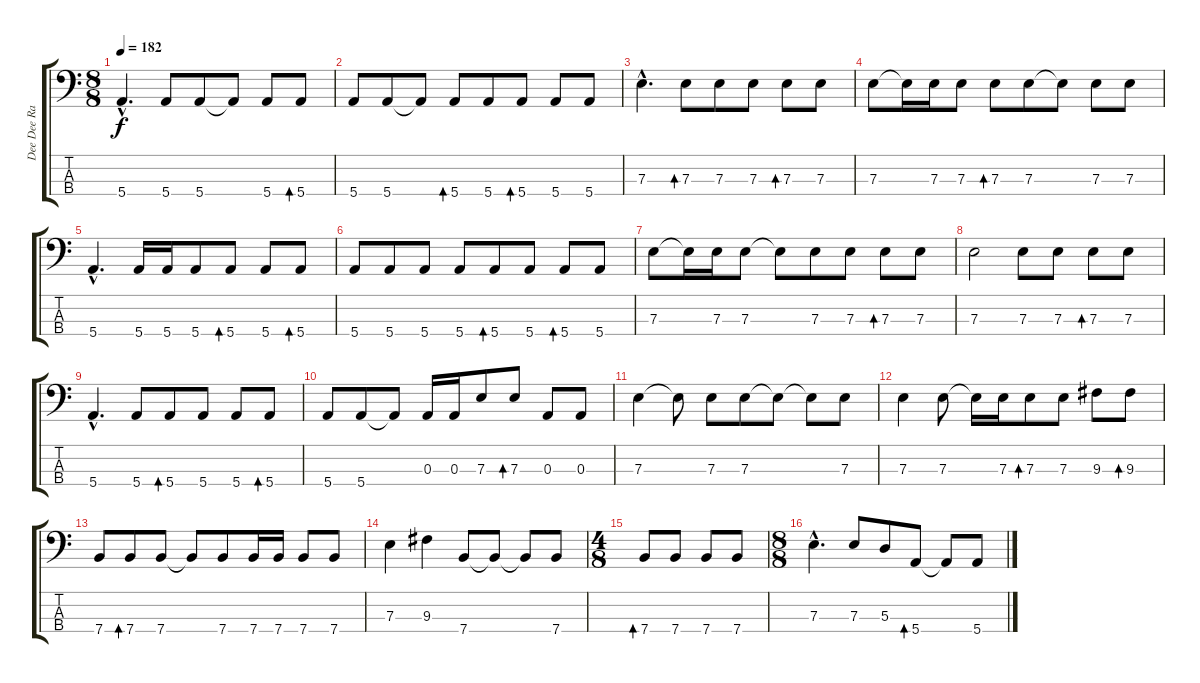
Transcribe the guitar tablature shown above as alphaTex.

\track ("Dee Dee Ramone - Bass" "Dee Dee Ra") {instrument electricbasspick}
\staff {score tabs}
\tuning (G2 D2 A1 E1) {hide}
\ts (8 8)
\tempo 182
\clef f4
\ks c
5.4{hac}.4{d dy f} 5.4.8 5.4.8 5.4{t}.8 5.4.8 5.4.8{bd 240} |
5.4.8 5.4.8 5.4{t}.8 5.4.8{bd 240} 5.4.8 5.4.8{bd 240} 5.4.8 5.4.8 |
7.3{hac}.4{d} 7.3.8{bd 240} 7.3.8 7.3.8 7.3.8{bd 240} 7.3.8 |
7.3.8 7.3{t}.16 7.3.16 7.3.8 7.3.8{bd 240} 7.3.8 7.3{t}.8 7.3.8 7.3.8 |
5.4{hac}.4{d} 5.4.16 5.4.16 5.4.8 5.4.8{bd 240} 5.4.8 5.4.8{bd 240} |
5.4.8 5.4.8 5.4.8 5.4.8 5.4.8{bd 240} 5.4.8 5.4.8{bd 240} 5.4.8 |
7.3.8 7.3{t}.16 7.3.16 7.3.8 7.3{t}.8 7.3.8 7.3.8 7.3.8{bd 240} 7.3.8 |
7.3.2 7.3.8 7.3.8 7.3.8{bd 240} 7.3.8 |
5.4{hac}.4{d} 5.4.8 5.4.8{bd 240} 5.4.8 5.4.8 5.4.8{bd 240} |
5.4.8 5.4.8 5.4{t}.8 0.3.16 0.3.16 7.3.8 7.3.8{bd 240} 0.3.8 0.3.8 |
7.3.4 7.3{t}.8 7.3.8 7.3.8 7.3{t}.8 7.3{t}.8 7.3.8 |
7.3.4 7.3.8 7.3{t}.16 7.3.16 7.3.8{bd 240} 7.3.8 9.3.8 9.3.8{bd 240} |
7.4.8 7.4.8{bd 240} 7.4.8 7.4{t}.8 7.4.8 7.4.16 7.4.16 7.4.8 7.4.8 |
7.3.4 9.3.4 7.4.8 7.4{t}.8 7.4{t}.8 7.4.8 |
\ts (4 8)
7.4.8{bd 240} 7.4.8 7.4.8 7.4.8 |
\ts (8 8)
7.3{hac}.4{d} 7.3.8 5.3.8 5.4.8{bd 240} 5.4{t}.8 5.4.8
